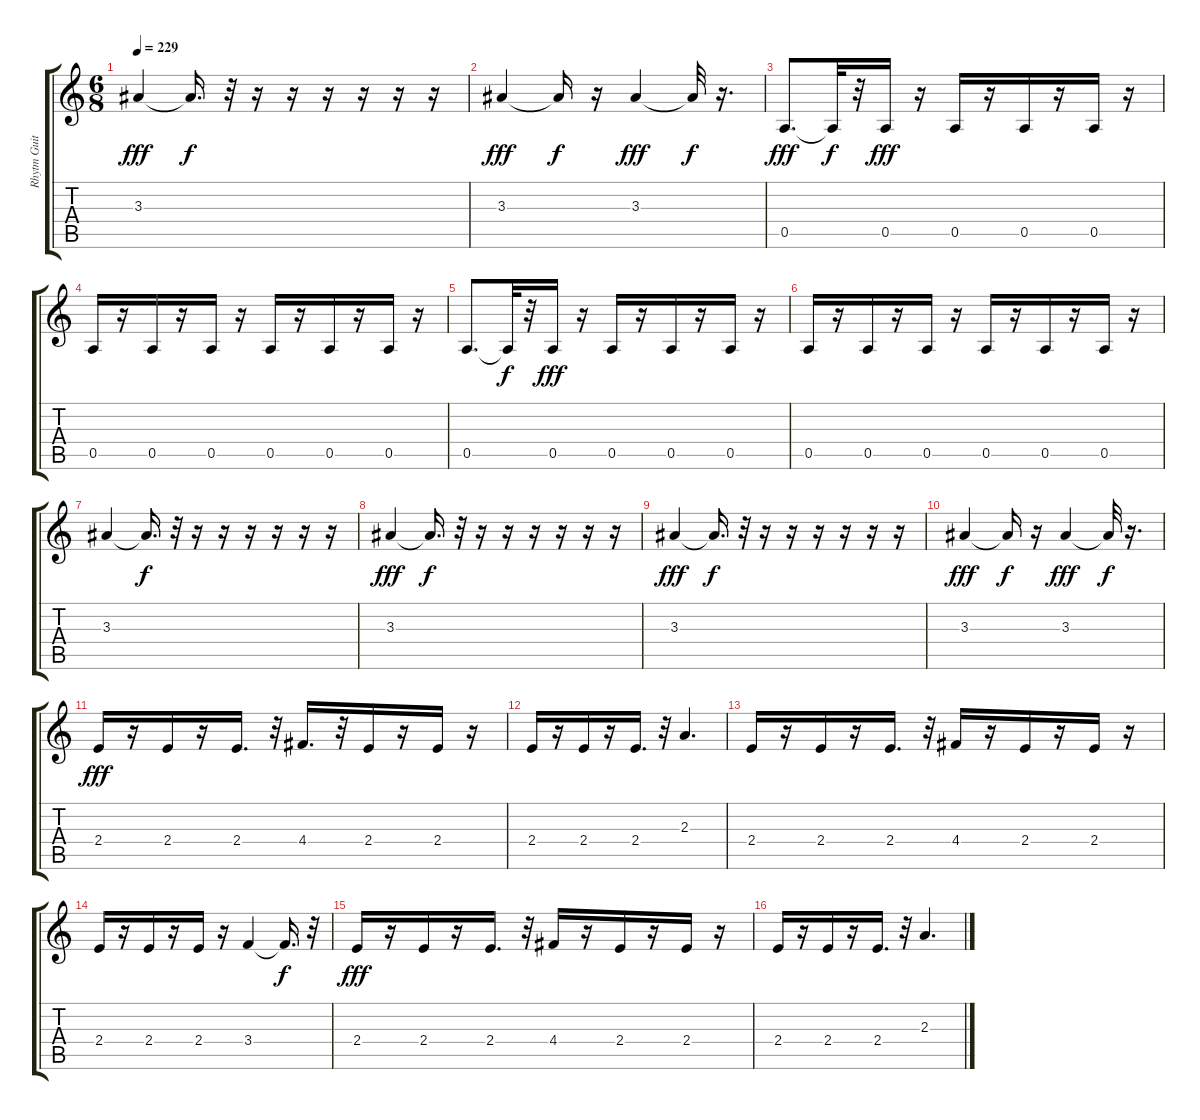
\track ("Rhytm Guitar2" "Rhytm Guit") {instrument overdrivenguitar}
\staff {score tabs}
\tuning (E4 B3 G3 D3 A2 E2) {hide}
\ts (6 8)
\tempo 229
\clef g2
\ks c
3.3.4{dy fff} 3.3{t}.16{d dy f} r.32 r.16 r.16 r.16 r.16 r.16 r.16 |
3.3.4{dy fff} 3.3{t}.16{dy f} r.16 3.3.4{dy fff} 3.3{t}.32{dy f} r.16{d} |
0.5.8{d dy fff} 0.5{t}.32{dy f} r.32 0.5.16{dy fff} r.16 0.5.16 r.16 0.5.16 r.16 0.5.16 r.16 |
0.5.16 r.16 0.5.16 r.16 0.5.16 r.16 0.5.16 r.16 0.5.16 r.16 0.5.16 r.16 |
0.5.8{d} 0.5{t}.32{dy f} r.32 0.5.16{dy fff} r.16 0.5.16 r.16 0.5.16 r.16 0.5.16 r.16 |
0.5.16 r.16 0.5.16 r.16 0.5.16 r.16 0.5.16 r.16 0.5.16 r.16 0.5.16 r.16 |
3.3.4 3.3{t}.16{d dy f} r.32 r.16 r.16 r.16 r.16 r.16 r.16 |
3.3.4{dy fff} 3.3{t}.16{d dy f} r.32 r.16 r.16 r.16 r.16 r.16 r.16 |
3.3.4{dy fff} 3.3{t}.16{d dy f} r.32 r.16 r.16 r.16 r.16 r.16 r.16 |
3.3.4{dy fff} 3.3{t}.16{dy f} r.16 3.3.4{dy fff} 3.3{t}.32{dy f} r.16{d} |
2.4.16{dy fff} r.16 2.4.16 r.16 2.4.16{d} r.32 4.4.16{d} r.32 2.4.16 r.16 2.4.16 r.16 |
2.4.16 r.16 2.4.16 r.16 2.4.16{d} r.32 2.3.4{d} |
2.4.16 r.16 2.4.16 r.16 2.4.16{d} r.32 4.4.16 r.16 2.4.16 r.16 2.4.16 r.16 |
2.4.16 r.16 2.4.16 r.16 2.4.16 r.16 3.4.4 3.4{t}.16{d dy f} r.32 |
2.4.16{dy fff} r.16 2.4.16 r.16 2.4.16{d} r.32 4.4.16 r.16 2.4.16 r.16 2.4.16 r.16 |
2.4.16 r.16 2.4.16 r.16 2.4.16{d} r.32 2.3.4{d}
